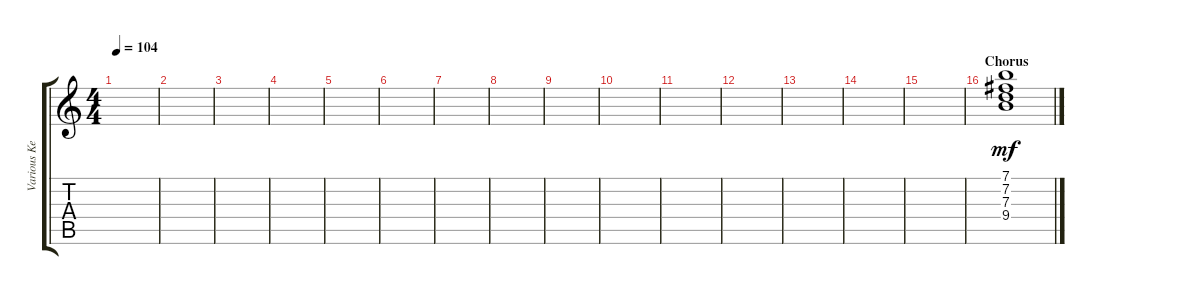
\track ("Various Keyboards" "Various Ke") {instrument rockorgan}
\staff {score tabs}
\tuning (E5 B4 G4 D4 A3 E3) {hide}
\ts (4 4)
\tempo 104
\clef g2
\ks c
|
|
|
|
|
|
|
|
|
|
|
|
|
|
|
\section ("" "Chorus")
(7.1 7.2 7.3 9.4).1{dy mf instrument rockorgan}
